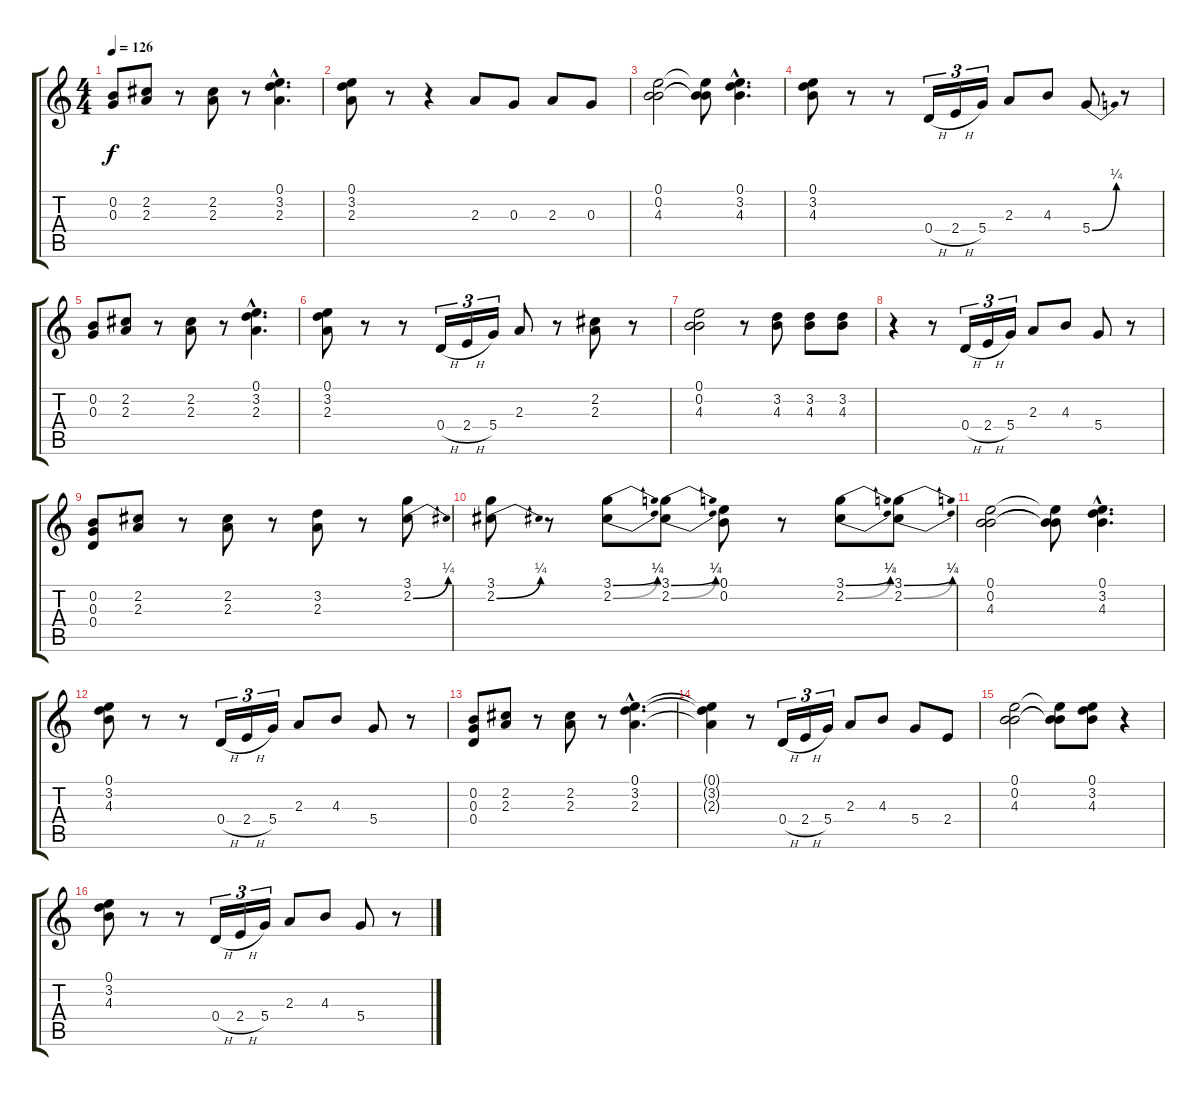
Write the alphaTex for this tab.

\track "" {instrument electricguitarclean}
\staff {score tabs}
\tuning (E4 B3 G3 D3 A2 E2) {hide}
\ts (4 4)
\tempo 126
\clef g2
\ks c
(0.2 0.3).8{dy f} (2.2 2.3).8 r.8 (2.2 2.3).8 r.8 (0.1{hac} 3.2{hac} 2.3{hac}).4{d} |
(0.1 3.2 2.3).8 r.8 r.4 2.3.8 0.3.8 2.3.8 0.3.8 |
(0.1 0.2 4.3).2 (0.1{t} 0.2{t} 4.3{t}).8 (0.1{hac} 3.2{hac} 4.3{hac}).4{d} |
(0.1 3.2 4.3).8 r.8 r.8 0.4{h}.16{tu (3 2)} 2.4{h}.16{tu (3 2)} 5.4.16{tu (3 2)} 2.3.8 4.3.8 5.4{be (bend 0 0 60 1)}.8 r.8 |
(0.2 0.3).8 (2.2 2.3).8 r.8 (2.2 2.3).8 r.8 (0.1{hac} 3.2{hac} 2.3{hac}).4{d} |
(0.1 3.2 2.3).8 r.8 r.8 0.4{h}.16{tu (3 2)} 2.4{h}.16{tu (3 2)} 5.4.16{tu (3 2)} 2.3.8 r.8 (2.2 2.3).8 r.8 |
(0.1 0.2 4.3).2 r.8 (3.2 4.3).8 (3.2 4.3).8 (3.2 4.3).8 |
r.4 r.8 0.4{h}.16{tu (3 2)} 2.4{h}.16{tu (3 2)} 5.4.16{tu (3 2)} 2.3.8 4.3.8 5.4.8 r.8 |
(0.2 0.3 0.4).8 (2.2 2.3).8 r.8 (2.2 2.3).8 r.8 (3.2 2.3).8 r.8 (3.1 2.2{be (bend 0 0 60 1)}).8 |
(3.1 2.2{be (bend 0 0 60 1)}).8 r.8 (3.1{be (bend 0 0 60 1)} 2.2{be (bend 0 0 60 2)}).8 (3.1{be (bend 0 0 60 1)} 2.2{be (bend 0 0 60 2)}).8 (0.1 0.2).8 r.8 (3.1{be (bend 0 0 60 1)} 2.2{be (bend 0 0 60 2)}).8 (3.1{be (bend 0 0 60 1)} 2.2{be (bend 0 0 60 2)}).8 |
(0.1 0.2 4.3).2 (0.1{t} 0.2{t} 4.3{t}).8 (0.1{hac} 3.2{hac} 4.3{hac}).4{d} |
(0.1 3.2 4.3).8 r.8 r.8 0.4{h}.16{tu (3 2)} 2.4{h}.16{tu (3 2)} 5.4.16{tu (3 2)} 2.3.8 4.3.8 5.4.8 r.8 |
(0.2 0.3 0.4).8 (2.2 2.3).8 r.8 (2.2 2.3).8 r.8 (0.1{hac} 3.2{hac} 2.3{hac}).4{d} |
(0.1{t} 3.2{t} 2.3{t}).4 r.8 0.4{h}.16{tu (3 2)} 2.4{h}.16{tu (3 2)} 5.4.16{tu (3 2)} 2.3.8 4.3.8 5.4.8 2.4.8 |
(0.1 0.2 4.3).2 (0.1{t} 0.2{t} 4.3{t}).8 (0.1 3.2 4.3).8 r.4 |
(0.1 3.2 4.3).8 r.8 r.8 0.4{h}.16{tu (3 2)} 2.4{h}.16{tu (3 2)} 5.4.16{tu (3 2)} 2.3.8 4.3.8 5.4.8 r.8
